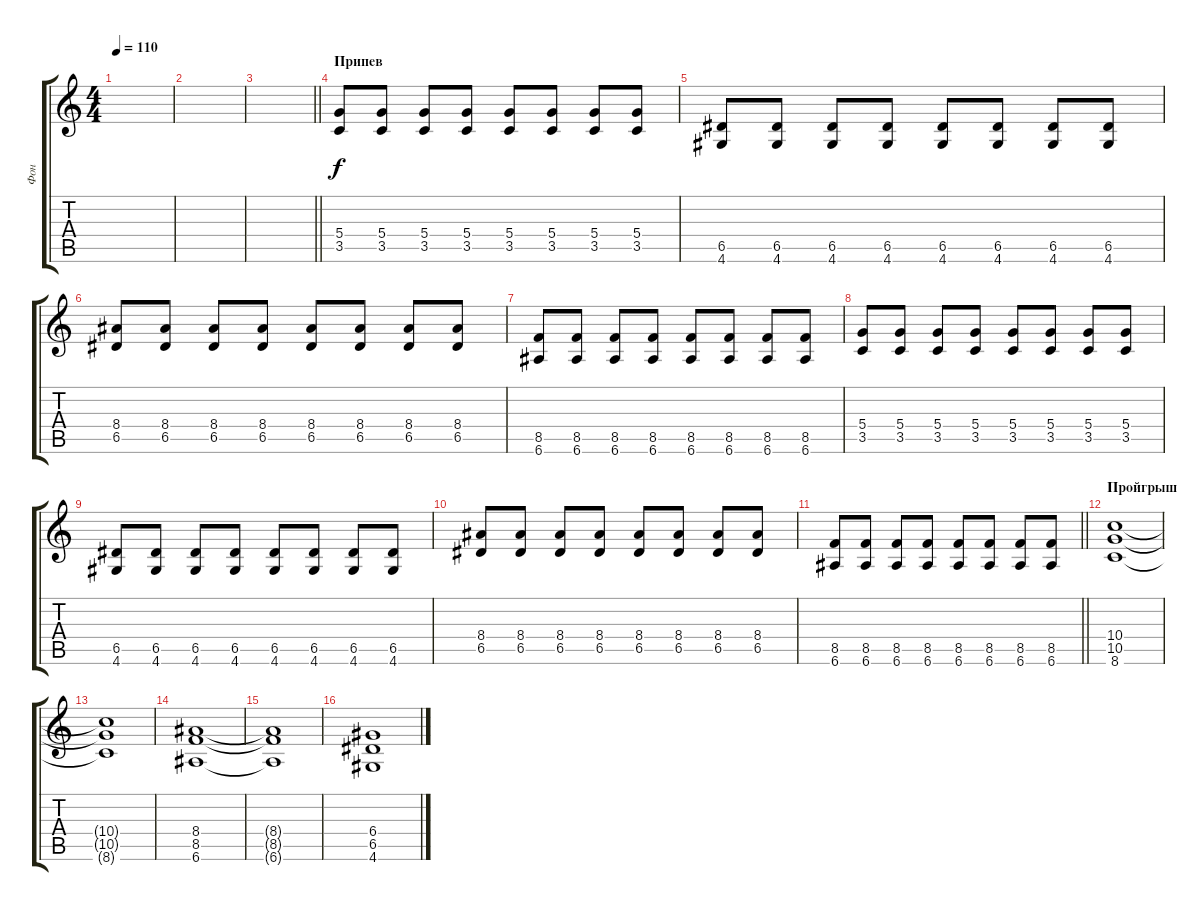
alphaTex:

\track ("Фон" "Фон") {instrument distortionguitar}
\staff {score tabs}
\tuning (E4 B3 G3 D3 A2 E2) {hide}
\ts (4 4)
\tempo 110
\clef g2
\ks c
|
|
\barLineRight lightlight
|
\section ("" "Припев")
(5.4 3.5).8 (5.4 3.5).8 (5.4 3.5).8 (5.4 3.5).8 (5.4 3.5).8 (5.4 3.5).8 (5.4 3.5).8 (5.4 3.5).8 |
(6.5 4.6).8 (6.5 4.6).8 (6.5 4.6).8 (6.5 4.6).8 (6.5 4.6).8 (6.5 4.6).8 (6.5 4.6).8 (6.5 4.6).8 |
(8.4 6.5).8 (8.4 6.5).8 (8.4 6.5).8 (8.4 6.5).8 (8.4 6.5).8 (8.4 6.5).8 (8.4 6.5).8 (8.4 6.5).8 |
(8.5 6.6).8 (8.5 6.6).8 (8.5 6.6).8 (8.5 6.6).8 (8.5 6.6).8 (8.5 6.6).8 (8.5 6.6).8 (8.5 6.6).8 |
(5.4 3.5).8 (5.4 3.5).8 (5.4 3.5).8 (5.4 3.5).8 (5.4 3.5).8 (5.4 3.5).8 (5.4 3.5).8 (5.4 3.5).8 |
(6.5 4.6).8 (6.5 4.6).8 (6.5 4.6).8 (6.5 4.6).8 (6.5 4.6).8 (6.5 4.6).8 (6.5 4.6).8 (6.5 4.6).8 |
(8.4 6.5).8 (8.4 6.5).8 (8.4 6.5).8 (8.4 6.5).8 (8.4 6.5).8 (8.4 6.5).8 (8.4 6.5).8 (8.4 6.5).8 |
\barLineRight lightlight
(8.5 6.6).8 (8.5 6.6).8 (8.5 6.6).8 (8.5 6.6).8 (8.5 6.6).8 (8.5 6.6).8 (8.5 6.6).8 (8.5 6.6).8 |
\section ("" "Пройгрыш")
(10.4 10.5 8.6).1 |
(10.4{t} 10.5{t} 8.6{t}).1 |
(8.4 8.5 6.6).1 |
(8.4{t} 8.5{t} 6.6{t}).1 |
(6.4 6.5 4.6).1
